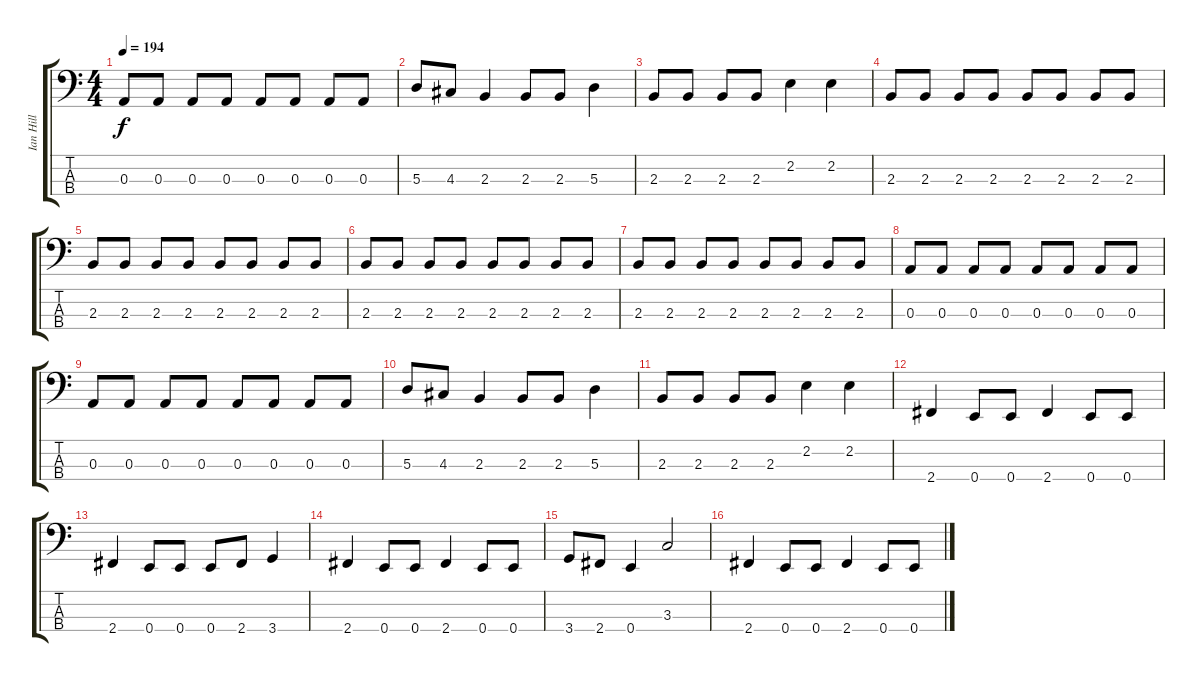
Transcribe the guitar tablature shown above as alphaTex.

\track ("Ian Hill" "Ian Hill") {instrument electricbasspick}
\staff {score tabs}
\tuning (G2 D2 A1 E1) {hide}
\ts (4 4)
\tempo 194
\clef f4
\ks c
0.3.8{dy f} 0.3.8 0.3.8 0.3.8 0.3.8 0.3.8 0.3.8 0.3.8 |
5.3.8 4.3.8 2.3.4 2.3.8 2.3.8 5.3.4 |
2.3.8 2.3.8 2.3.8 2.3.8 2.2.4 2.2.4 |
2.3.8 2.3.8 2.3.8 2.3.8 2.3.8 2.3.8 2.3.8 2.3.8 |
2.3.8 2.3.8 2.3.8 2.3.8 2.3.8 2.3.8 2.3.8 2.3.8 |
2.3.8 2.3.8 2.3.8 2.3.8 2.3.8 2.3.8 2.3.8 2.3.8 |
2.3.8 2.3.8 2.3.8 2.3.8 2.3.8 2.3.8 2.3.8 2.3.8 |
0.3.8 0.3.8 0.3.8 0.3.8 0.3.8 0.3.8 0.3.8 0.3.8 |
0.3.8 0.3.8 0.3.8 0.3.8 0.3.8 0.3.8 0.3.8 0.3.8 |
5.3.8 4.3.8 2.3.4 2.3.8 2.3.8 5.3.4 |
2.3.8 2.3.8 2.3.8 2.3.8 2.2.4 2.2.4 |
2.4.4 0.4.8 0.4.8 2.4.4 0.4.8 0.4.8 |
2.4.4 0.4.8 0.4.8 0.4.8 2.4.8 3.4.4 |
2.4.4 0.4.8 0.4.8 2.4.4 0.4.8 0.4.8 |
3.4.8 2.4.8 0.4.4 3.3.2 |
2.4.4 0.4.8 0.4.8 2.4.4 0.4.8 0.4.8
